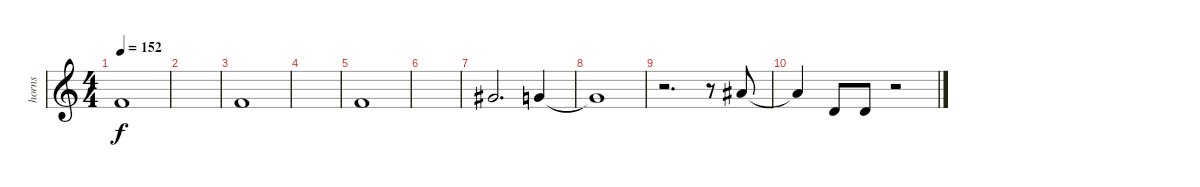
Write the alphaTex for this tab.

\track ("horns" "horns") {instrument frenchhorn}
\staff {score}
\tuning (E4 B3 G3 D3 A2 E2) {hide}
\ts (4 4)
\tempo 152
\clef g2
\ks c
1.1.1{dy f} |
|
1.1.1 |
|
1.1.1 |
|
4.1.2{d} 3.1.4 |
3.1{t}.1 |
r.2{d} r.8 6.1.8 |
6.1{t}.4 3.2.8 3.2.8 r.2
